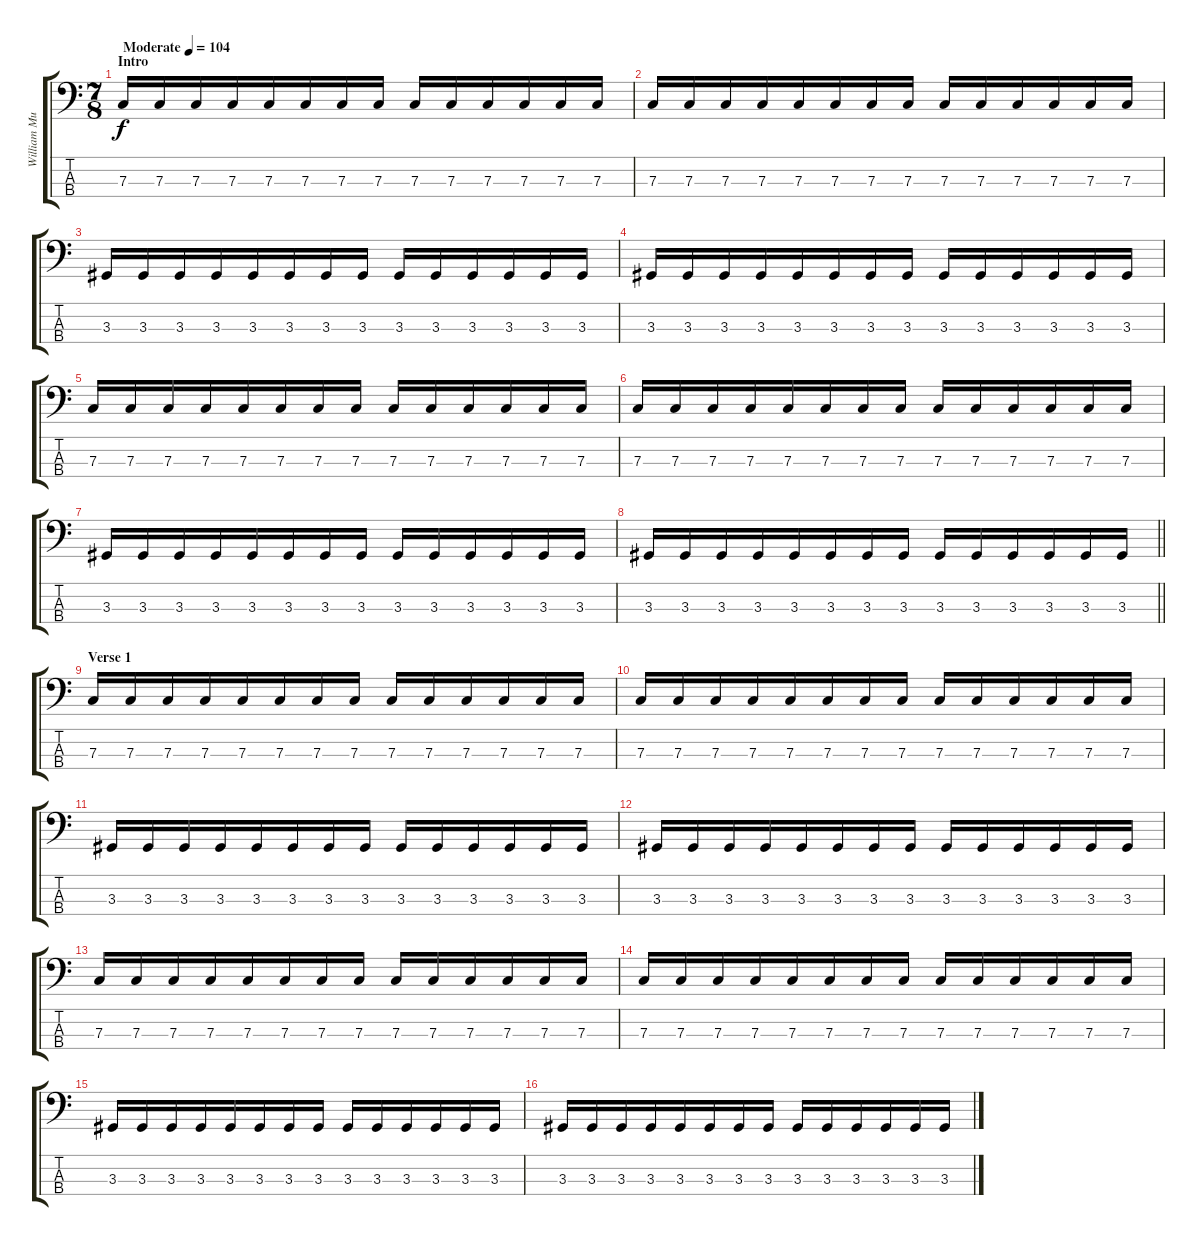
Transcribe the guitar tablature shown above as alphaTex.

\track ("William Murderface (Bass)" "William Mu") {instrument electricbasspick}
\staff {score tabs}
\tuning (Eb2 Bb1 F1 C1) {hide}
\ts (7 8)
\section ("" "Intro")
\tempo (104 "Moderate")
\clef f4
\ks c
7.3.16{dy f instrument electricbasspick} 7.3.16 7.3.16 7.3.16 7.3.16 7.3.16 7.3.16 7.3.16 7.3.16 7.3.16 7.3.16 7.3.16 7.3.16 7.3.16 |
7.3.16 7.3.16 7.3.16 7.3.16 7.3.16 7.3.16 7.3.16 7.3.16 7.3.16 7.3.16 7.3.16 7.3.16 7.3.16 7.3.16 |
3.3.16 3.3.16 3.3.16 3.3.16 3.3.16 3.3.16 3.3.16 3.3.16 3.3.16 3.3.16 3.3.16 3.3.16 3.3.16 3.3.16 |
3.3.16 3.3.16 3.3.16 3.3.16 3.3.16 3.3.16 3.3.16 3.3.16 3.3.16 3.3.16 3.3.16 3.3.16 3.3.16 3.3.16 |
7.3.16 7.3.16 7.3.16 7.3.16 7.3.16 7.3.16 7.3.16 7.3.16 7.3.16 7.3.16 7.3.16 7.3.16 7.3.16 7.3.16 |
7.3.16 7.3.16 7.3.16 7.3.16 7.3.16 7.3.16 7.3.16 7.3.16 7.3.16 7.3.16 7.3.16 7.3.16 7.3.16 7.3.16 |
3.3.16 3.3.16 3.3.16 3.3.16 3.3.16 3.3.16 3.3.16 3.3.16 3.3.16 3.3.16 3.3.16 3.3.16 3.3.16 3.3.16 |
\barLineRight lightlight
3.3.16 3.3.16 3.3.16 3.3.16 3.3.16 3.3.16 3.3.16 3.3.16 3.3.16 3.3.16 3.3.16 3.3.16 3.3.16 3.3.16 |
\section ("" "Verse 1")
7.3.16 7.3.16 7.3.16 7.3.16 7.3.16 7.3.16 7.3.16 7.3.16 7.3.16 7.3.16 7.3.16 7.3.16 7.3.16 7.3.16 |
7.3.16 7.3.16 7.3.16 7.3.16 7.3.16 7.3.16 7.3.16 7.3.16 7.3.16 7.3.16 7.3.16 7.3.16 7.3.16 7.3.16 |
3.3.16 3.3.16 3.3.16 3.3.16 3.3.16 3.3.16 3.3.16 3.3.16 3.3.16 3.3.16 3.3.16 3.3.16 3.3.16 3.3.16 |
3.3.16 3.3.16 3.3.16 3.3.16 3.3.16 3.3.16 3.3.16 3.3.16 3.3.16 3.3.16 3.3.16 3.3.16 3.3.16 3.3.16 |
7.3.16 7.3.16 7.3.16 7.3.16 7.3.16 7.3.16 7.3.16 7.3.16 7.3.16 7.3.16 7.3.16 7.3.16 7.3.16 7.3.16 |
7.3.16 7.3.16 7.3.16 7.3.16 7.3.16 7.3.16 7.3.16 7.3.16 7.3.16 7.3.16 7.3.16 7.3.16 7.3.16 7.3.16 |
3.3.16 3.3.16 3.3.16 3.3.16 3.3.16 3.3.16 3.3.16 3.3.16 3.3.16 3.3.16 3.3.16 3.3.16 3.3.16 3.3.16 |
3.3.16 3.3.16 3.3.16 3.3.16 3.3.16 3.3.16 3.3.16 3.3.16 3.3.16 3.3.16 3.3.16 3.3.16 3.3.16 3.3.16
